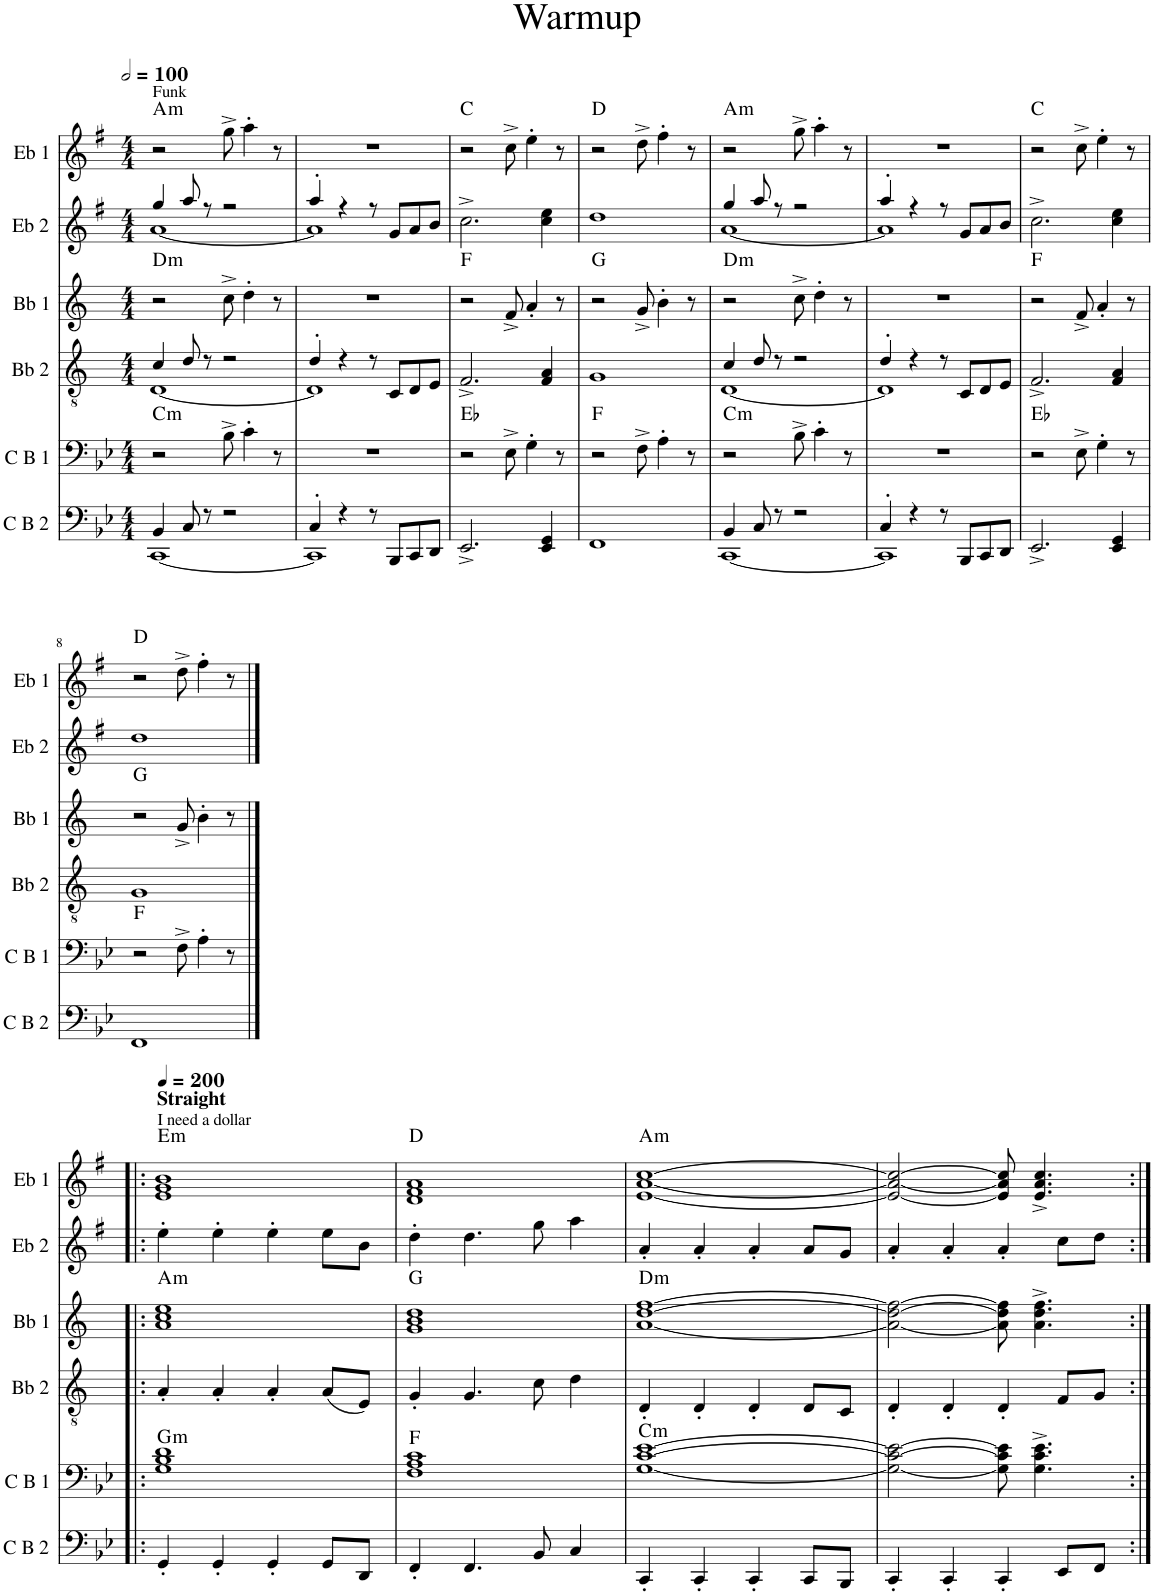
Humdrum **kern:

**kern	**kern	**harte	**kern	**kern	**harte	**kern	**kern	**harte
*part6	*part5	*part5	*part4	*part3	*part3	*part2	*part1	*part1
*staff6	*staff5	*	*staff4	*staff3	*	*staff2	*staff1	*
*I"C B 2	*I"C B 1	*	*I"Bb 2	*I"Bb 1	*	*I"Eb 2	*I"Eb 1	*
*I'C B 2	*I'C B 1	*	*I'Bb 2	*I'Bb 1	*	*I'Eb 2	*I'Eb 1	*
*clefF4	*clefF4	*	*clefGv2	*clefG2	*	*clefG2	*clefG2	*
*	*	*	*Trd1c2	*Trd1c2	*	*Trd12c21	*Trd5c9	*
*k[b-e-]	*k[b-e-]	*	*k[]	*k[]	*	*k[f#]	*k[f#]	*
*M4/4	*M4/4	*	*M4/4	*M4/4	*	*M4/4	*M4/4	*
*MM200	*MM200	*	*MM200	*MM200	*	*MM200	*MM200	*
=1	=1	=1	=1	=1	=1	=1	=1	=1
*^	*	*	*^	*	*	*^	*	*
!	!	!	!LO:H:kt=m	!	!	!	!LO:H:kt=m	!	!	!LO:TX:a:t=Funk	!LO:H:kt=m
4BB-/	[1CC	2r	C:min	4c/	[1D	2r	D:min	4gg/	[1a	2r	A:min
8C/	.	.	.	8d/	.	.	.	8aa/	.	.	.
8r	.	.	.	8r	.	.	.	8r	.	.	.
2r	.	8B-^\	.	2r	.	8cc^\	.	2r	.	8gg^\	.
.	.	4c'\	.	.	.	4dd'\	.	.	.	4aa'\	.
.	.	8r	.	.	.	8r	.	.	.	8r	.
=2	=2	=2	=2	=2	=2	=2	=2	=2	=2	=2	=2
4C'/	1CC]	1r	.	4d'/	1D]	1r	.	4aa'/	1a]	1r	.
4r	.	.	.	4r	.	.	.	4r	.	.	.
8r	.	.	.	8r	.	.	.	8r	.	.	.
8BBB-/L	.	.	.	8C/L	.	.	.	8g/L	.	.	.
8CC/	.	.	.	8D/	.	.	.	8a/	.	.	.
8DD/J	.	.	.	8E/J	.	.	.	8b/J	.	.	.
*v	*v	*	*	*v	*v	*	*	*v	*v	*	*
=3	=3	=3	=3	=3	=3	=3	=3	=3
2.EE-^/	2r	Eb:maj	2.F^/	2r	F:maj	2.cc^\	2r	C:maj
.	8E-^\	.	.	8f^/	.	.	8cc^\	.
.	4G'\	.	.	4a'/	.	.	4ee'\	.
4EE-/ 4GG/	.	.	4F/ 4A/	.	.	4cc\ 4ee\	.	.
.	8r	.	.	8r	.	.	8r	.
=4	=4	=4	=4	=4	=4	=4	=4	=4
1FF	2r	F:maj	1G	2r	G:maj	1dd	2r	D:maj
.	8F^\	.	.	8g^/	.	.	8dd^\	.
.	4A'\	.	.	4b'\	.	.	4ff#'\	.
.	8r	.	.	8r	.	.	8r	.
=5	=5	=5	=5	=5	=5	=5	=5	=5
*^	*	*	*^	*	*	*^	*	*
!	!	!	!LO:H:kt=m	!	!	!	!LO:H:kt=m	!	!	!	!LO:H:kt=m
4BB-/	[1CC	2r	C:min	4c/	[1D	2r	D:min	4gg/	[1a	2r	A:min
8C/	.	.	.	8d/	.	.	.	8aa/	.	.	.
8r	.	.	.	8r	.	.	.	8r	.	.	.
2r	.	8B-^\	.	2r	.	8cc^\	.	2r	.	8gg^\	.
.	.	4c'\	.	.	.	4dd'\	.	.	.	4aa'\	.
.	.	8r	.	.	.	8r	.	.	.	8r	.
=6	=6	=6	=6	=6	=6	=6	=6	=6	=6	=6	=6
4C'/	1CC]	1r	.	4d'/	1D]	1r	.	4aa'/	1a]	1r	.
4r	.	.	.	4r	.	.	.	4r	.	.	.
8r	.	.	.	8r	.	.	.	8r	.	.	.
8BBB-/L	.	.	.	8C/L	.	.	.	8g/L	.	.	.
8CC/	.	.	.	8D/	.	.	.	8a/	.	.	.
8DD/J	.	.	.	8E/J	.	.	.	8b/J	.	.	.
*v	*v	*	*	*v	*v	*	*	*v	*v	*	*
=7	=7	=7	=7	=7	=7	=7	=7	=7
2.EE-^/	2r	Eb:maj	2.F^/	2r	F:maj	2.cc^\	2r	C:maj
.	8E-^\	.	.	8f^/	.	.	8cc^\	.
.	4G'\	.	.	4a'/	.	.	4ee'\	.
4EE-/ 4GG/	.	.	4F/ 4A/	.	.	4cc\ 4ee\	.	.
.	8r	.	.	8r	.	.	8r	.
!!LO:LB:g=z
=8	=8	=8	=8	=8	=8	=8	=8	=8
1FF	2r	F:maj	1G	2r	G:maj	1dd	2r	D:maj
.	8F^\	.	.	8g^/	.	.	8dd^\	.
.	4A'\	.	.	4b'\	.	.	4ff#'\	.
.	8r	.	.	8r	.	.	8r	.
!!LO:LB:g=z
=1|!:	=1|!:	=1|!:	=1|!:	=1|!:	=1|!:	=1|!:	=1|!:	=1|!:
*k[b-e-]	*k[b-e-]	*	*k[]	*k[]	*	*k[f#]	*k[f#]	*
*	*	*	*	*	*	*	*MM200	*
!	!	!	!	!	!	!	!LO:TX:a:t=I need a dollar	!
!	!	!LO:H:kt=m	!	!	!LO:H:kt=m	!	!LO:TX:a:B:t=Straight	!LO:H:kt=m
4GG'/	1G 1B- 1d	G:min	4A'/	1a 1cc 1ee	A:min	4ee'\	1e 1g 1b	E:min
4GG'/	.	.	4A'/	.	.	4ee'\	.	.
4GG'/	.	.	4A'/	.	.	4ee'\	.	.
8GG/L	.	.	(8A/L	.	.	8ee\L	.	.
8DD/J	.	.	8E/J)	.	.	8b\J	.	.
=2	=2	=2	=2	=2	=2	=2	=2	=2
4FF'/	1F 1A 1c	F:maj	4G'/	1g 1b 1dd	G:maj	4dd'\	1d 1f# 1a	D:maj
4.FF/	.	.	4.G/	.	.	4.dd\	.	.
8BB-/	.	.	8c\	.	.	8gg\	.	.
4C/	.	.	4d\	.	.	4aa\	.	.
=3	=3	=3	=3	=3	=3	=3	=3	=3
!	!	!LO:H:kt=m	!	!	!LO:H:kt=m	!	!	!LO:H:kt=m
4CC'/	[1G [1c [1e-	C:min	4D'/	[1a [1dd [1ff	D:min	4a'/	[1e [1a [1cc	A:min
4CC'/	.	.	4D'/	.	.	4a'/	.	.
4CC'/	.	.	4D'/	.	.	4a'/	.	.
8CC/L	.	.	8D/L	.	.	8a/L	.	.
8BBB-/J	.	.	8C/J	.	.	8g/J	.	.
=4	=4	=4	=4	=4	=4	=4	=4	=4
4CC'/	2G\_ 2c\_ 2e-\_	.	4D'/	2a\_ 2dd\_ 2ff\_	.	4a'/	2e/_ 2a/_ 2cc/_	.
4CC'/	.	.	4D'/	.	.	4a'/	.	.
4CC'/	8G\] 8c\] 8e-\]	.	4D'/	8a\] 8dd\] 8ff\]	.	4a'/	8e/] 8a/] 8cc/]	.
.	4.G\^ 4.c\^ 4.e-\^	.	.	4.a\^ 4.dd\^ 4.ff\^	.	.	4.e/^ 4.a/^ 4.cc/^	.
8EE-/L	.	.	8F/L	.	.	8cc\L	.	.
8FF/J	.	.	8G/J	.	.	8dd\J	.	.
=:|!	=:|!	=:|!	=:|!	=:|!	=:|!	=:|!	=:|!	=:|!
*-	*-	*-	*-	*-	*-	*-	*-	*-
